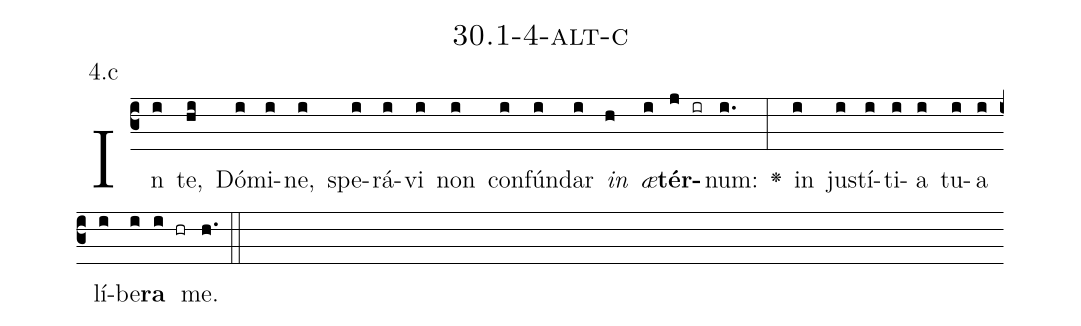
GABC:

name: 30.1-4-alt-c;
annotation: 4.c;
%%
(c3)In(i) te,(hi) Dó(i)mi(i)ne,(i) spe(i)rá(i)vi(i) non(i) con(i)fún(i)dar(i) <i>in</i>(h) <i>æ</i>(i)<b>tér</b>(j ir)num:(i.) <v>\greheightstar</v>(:) in(i) jus(i)tí(i)ti(i)a(i) tu(i)a(i) lí(i)be(i)<b>ra</b>(i hr) me.(h.) (::)


%E(i) u(i) o(i) u(i) a(i) e.(h.) (::)
